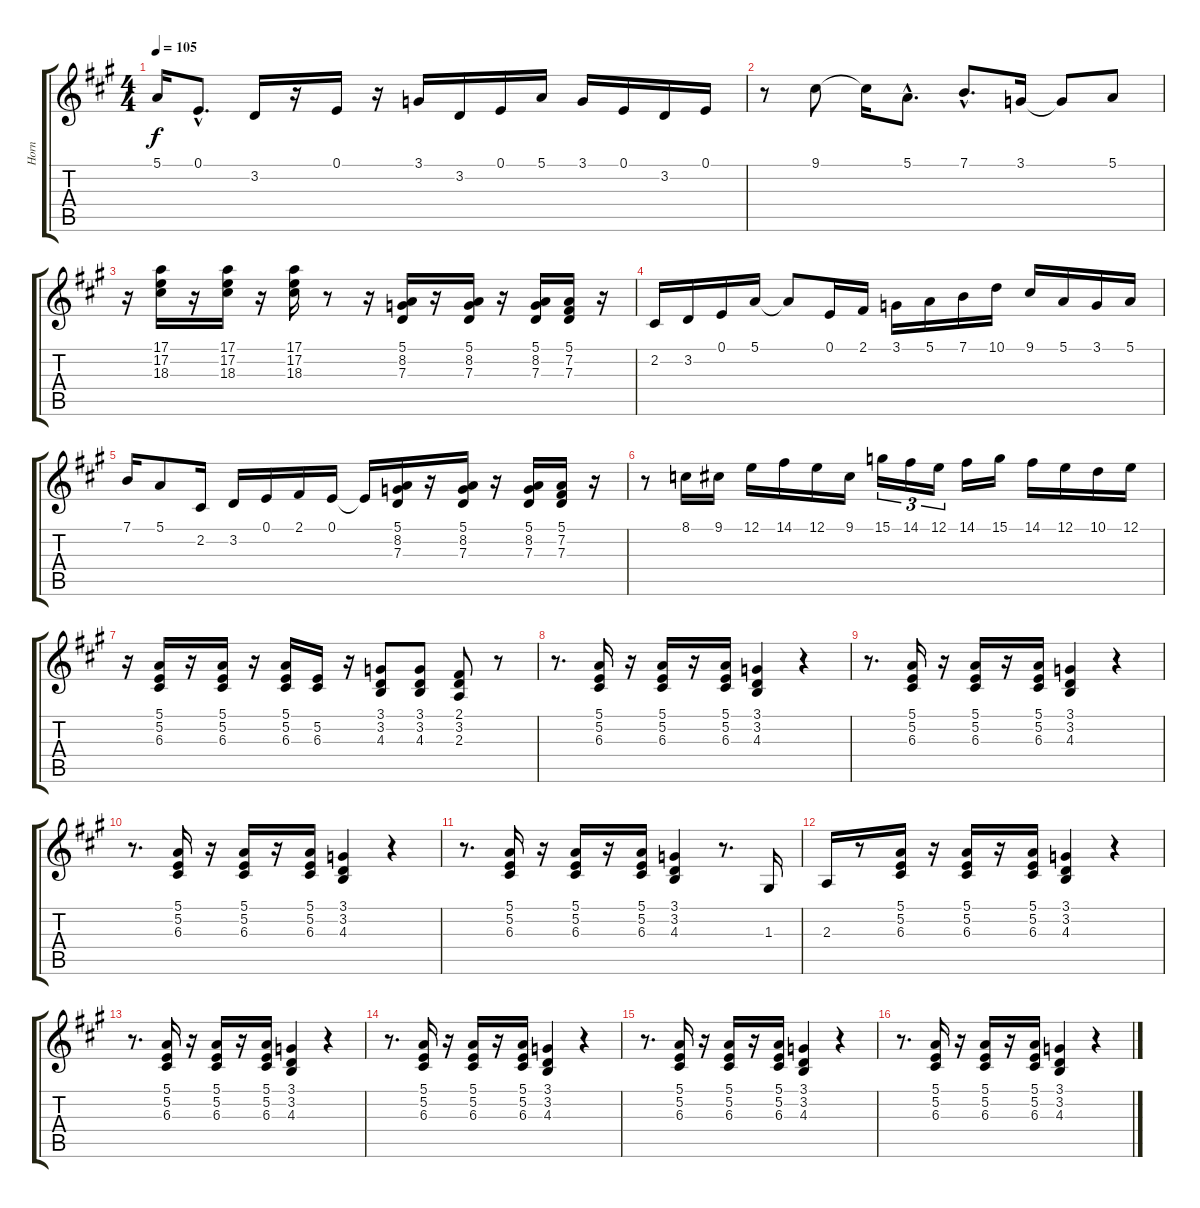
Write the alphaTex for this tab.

\track ("Horn" "Horn") {instrument brasssection}
\staff {score tabs}
\tuning (E4 B3 G3 D3 A2 E2) {hide}
\ts (4 4)
\tempo 105
\clef g2
\ks a
5.1{t}.16{dy f} 0.1{hac}.8{d} 3.2.16 r.16 0.1.16 r.16 3.1.16 3.2.16 0.1.16 5.1.16 3.1.16 0.1.16 3.2.16 0.1.16 |
r.8 9.1.8 9.1{t}.16 5.1{hac}.8{d} 7.1{hac}.8{d} 3.1.16 3.1{t}.8 5.1.8 |
r.16 (17.1 17.2 18.3).16 r.16 (17.1 17.2 18.3).16 r.16 (17.1 17.2 18.3).16 r.8 r.16 (5.1 8.2 7.3).16 r.16 (5.1 8.2 7.3).16 r.16 (5.1 8.2 7.3).16 (5.1 7.2 7.3).16 r.16 |
2.2.16 3.2.16 0.1.16 5.1.16 5.1{t}.8 0.1.16 2.1.16 3.1.16 5.1.16 7.1.16 10.1.16 9.1.16 5.1.16 3.1.16 5.1.16 |
7.1.16 5.1.8 2.2.16 3.2.16 0.1.16 2.1.16 0.1.16 0.1{t}.16 (5.1 8.2 7.3).16 r.16 (5.1 8.2 7.3).16 r.16 (5.1 8.2 7.3).16 (5.1 7.2 7.3).16 r.16 |
r.8 8.1.16 9.1.16 12.1.16 14.1.16 12.1.16 9.1.16 15.1.16{tu (3 2)} 14.1.16{tu (3 2)} 12.1.16{tu (3 2)} 14.1.16 15.1.16 14.1.16 12.1.16 10.1.16 12.1.16 |
r.16 (5.1 5.2 6.3).16 r.16 (5.1 5.2 6.3).16 r.16 (5.1 5.2 6.3).16 (5.2 6.3).16 r.16 (3.1 3.2 4.3).8 (3.1 3.2 4.3).8 (2.1 3.2 2.3).8 r.8 |
r.8{d} (5.1 5.2 6.3).16{volume 8} r.16 (5.1 5.2 6.3).16 r.16 (5.1 5.2 6.3).16 (3.1 3.2 4.3).4 r.4 |
r.8{d} (5.1 5.2 6.3).16 r.16 (5.1 5.2 6.3).16 r.16 (5.1 5.2 6.3).16 (3.1 3.2 4.3).4 r.4 |
r.8{d} (5.1 5.2 6.3).16 r.16 (5.1 5.2 6.3).16 r.16 (5.1 5.2 6.3).16 (3.1 3.2 4.3).4 r.4 |
r.8{d} (5.1 5.2 6.3).16 r.16 (5.1 5.2 6.3).16 r.16 (5.1 5.2 6.3).16 (3.1 3.2 4.3).4 r.8{d} 1.3.16 |
2.3.16 r.8 (5.1 5.2 6.3).16 r.16 (5.1 5.2 6.3).16 r.16 (5.1 5.2 6.3).16 (3.1 3.2 4.3).4 r.4 |
r.8{d} (5.1 5.2 6.3).16 r.16 (5.1 5.2 6.3).16 r.16 (5.1 5.2 6.3).16 (3.1 3.2 4.3).4 r.4 |
r.8{d} (5.1 5.2 6.3).16 r.16 (5.1 5.2 6.3).16 r.16 (5.1 5.2 6.3).16 (3.1 3.2 4.3).4 r.4 |
r.8{d} (5.1 5.2 6.3).16 r.16 (5.1 5.2 6.3).16 r.16 (5.1 5.2 6.3).16 (3.1 3.2 4.3).4 r.4 |
r.8{d} (5.1 5.2 6.3).16 r.16 (5.1 5.2 6.3).16 r.16 (5.1 5.2 6.3).16 (3.1 3.2 4.3).4 r.4
